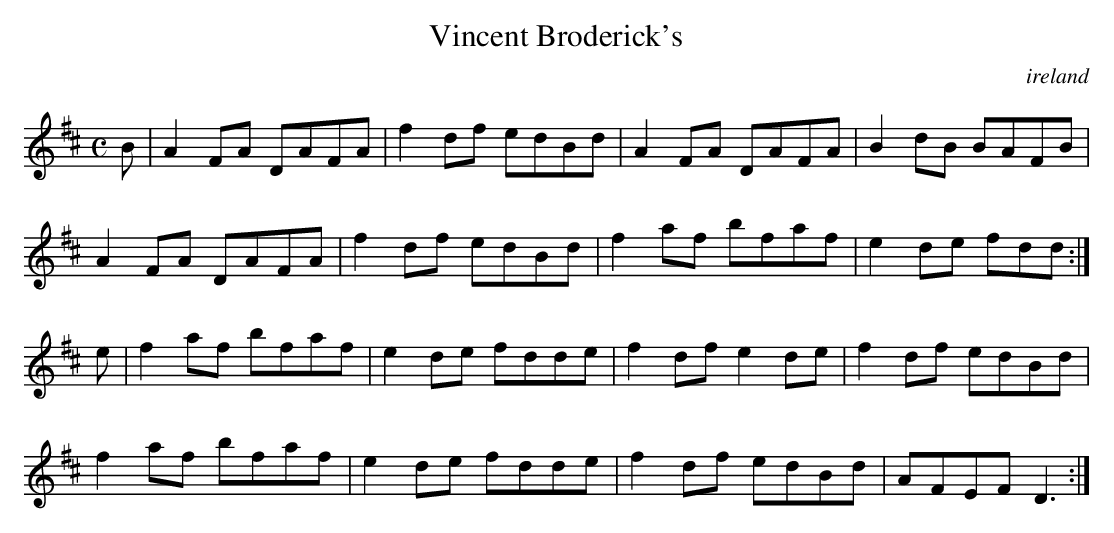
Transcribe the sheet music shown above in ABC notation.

X:1
T:Vincent Broderick's
O:ireland
M:C
L:1/8
K:D Major
B|A2FA DAFA|f2df edBd|A2FA DAFA|B2dB BAFB|!
A2FA DAFA|f2df edBd|f2af bfaf|e2de fdd:|!
e|f2af bfaf|e2de fdde|f2df e2de|f2df edBd|!
f2af bfaf|e2de fdde|f2df edBd|AFEF D3:|!
